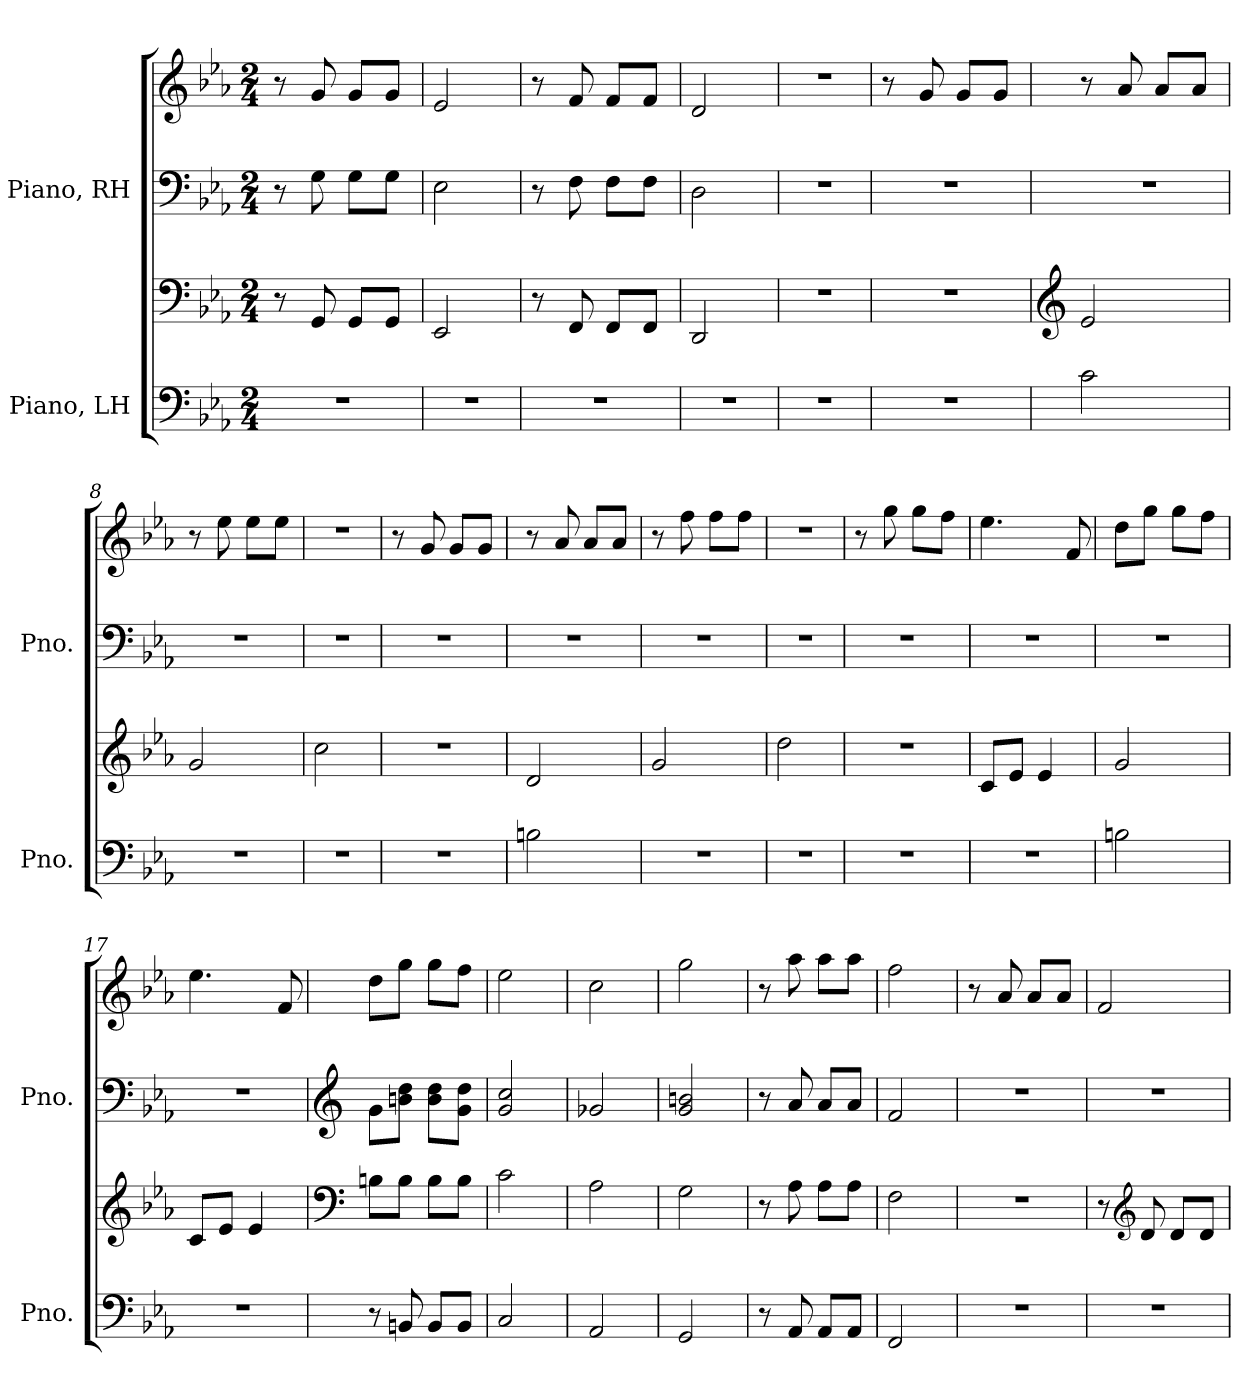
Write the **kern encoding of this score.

**kern	**kern	**kern	**kern
*part2	*part2	*part1	*part1
*staff4	*staff3	*staff2	*staff1
*I"Piano, LH	*	*I"Piano, RH	*
*I'Pno.	*	*I'Pno.	*
*clefF4	*clefF4	*clefF4	*clefG2
*k[b-e-a-]	*k[b-e-a-]	*k[b-e-a-]	*k[b-e-a-]
*M2/4	*M2/4	*M2/4	*M2/4
*MM120	*MM120	*MM120	*MM120
=1	=1	=1	=1
2r	8r	8r	8r
.	8GG/	8G\	8g/
.	8GG/L	8G\L	8g/L
.	8GG/J	8G\J	8g/J
=2	=2	=2	=2
2r	2EE-/	2E-\	2e-/
=3	=3	=3	=3
2r	8r	8r	8r
.	8FF/	8F\	8f/
.	8FF/L	8F\L	8f/L
.	8FF/J	8F\J	8f/J
=4	=4	=4	=4
2r	2DD/	2D\	2d/
=5	=5	=5	=5
2r	2r	2r	2r
=6	=6	=6	=6
2r	2r	2r	8r
.	.	.	8g/
.	.	.	8g/L
.	.	.	8g/J
=7	=7	=7	=7
*	*clefG2	*	*
2c\	2e-/	2r	8r
.	.	.	8a-/
.	.	.	8a-/L
.	.	.	8a-/J
=8	=8	=8	=8
2r	2g/	2r	8r
.	.	.	8ee-\
.	.	.	8ee-\L
.	.	.	8ee-\J
=9	=9	=9	=9
2r	2cc\	2r	2r
!!LO:LB:g=z
=10	=10	=10	=10
2r	2r	2r	8r
.	.	.	8g/
.	.	.	8g/L
.	.	.	8g/J
=11	=11	=11	=11
2Bn\	2d/	2r	8r
.	.	.	8a-/
.	.	.	8a-/L
.	.	.	8a-/J
=12	=12	=12	=12
2r	2g/	2r	8r
.	.	.	8ff\
.	.	.	8ff\L
.	.	.	8ff\J
=13	=13	=13	=13
2r	2dd\	2r	2r
=14	=14	=14	=14
2r	2r	2r	8r
.	.	.	8gg\
.	.	.	8gg\L
.	.	.	8ff\J
=15	=15	=15	=15
2r	8c/L	2r	4.ee-\
.	8e-/J	.	.
.	4e-/	.	.
.	.	.	8f/
=16	=16	=16	=16
2Bn\	2g/	2r	8dd\L
.	.	.	8gg\J
.	.	.	8gg\L
.	.	.	8ff\J
=17	=17	=17	=17
2r	8c/L	2r	4.ee-\
.	8e-/J	.	.
.	4e-/	.	.
.	.	.	8f/
!!LO:LB:g=z
=18	=18	=18	=18
*	*clefF4	*clefG2	*
8r	8Bn\L	8g\L	8dd\L
8BBn/	8B\J	8bn\ 8dd\J	8gg\J
8BB/L	8B\L	8b\ 8dd\L	8gg\L
8BB/J	8B\J	8g\ 8dd\J	8ff\J
=19	=19	=19	=19
2C/	2c\	2g/ 2cc/	2ee-\
=20	=20	=20	=20
2AA-/	2A-\	2g-X/	2cc\
=21	=21	=21	=21
2GG/	2G\	2g/ 2bn/	2gg\
=22	=22	=22	=22
8r	8r	8r	8r
8AA-/	8A-\	8a-/	8aa-\
8AA-/L	8A-\L	8a-/L	8aa-\L
8AA-/J	8A-\J	8a-/J	8aa-\J
=23	=23	=23	=23
2FF/	2F\	2f/	2ff\
=24	=24	=24	=24
2r	2r	2r	8r
.	.	.	8a-/
.	.	.	8a-/L
.	.	.	8a-/J
=25	=25	=25	=25
2r	8r	2r	2f/
*	*clefG2	*	*
.	8d/	.	.
.	8d/L	.	.
.	8d/J	.	.
=	=	=	=
*-	*-	*-	*-
